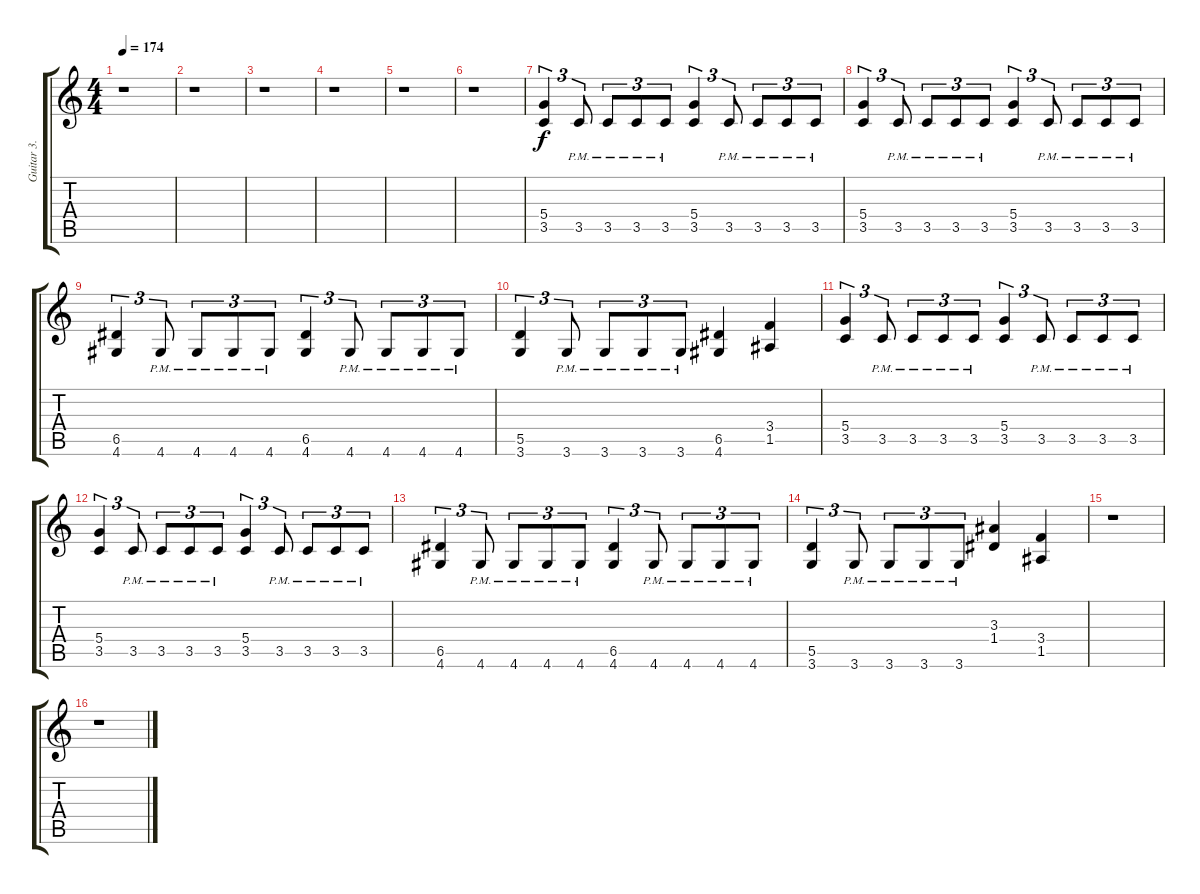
\track ("Guitar 3." "Guitar 3.") {instrument distortionguitar}
\staff {score tabs}
\tuning (E4 B3 G3 D3 A2 E2) {hide}
\ts (4 4)
\tempo 174
\clef g2
\ks c
r.1{dy f} |
r.1 |
r.1 |
r.1 |
r.1 |
r.1 |
(5.4 3.5).4{tu (3 2)} 3.5{pm}.8{tu (3 2)} 3.5{pm}.8{tu (3 2)} 3.5{pm}.8{tu (3 2)} 3.5{pm}.8{tu (3 2)} (5.4 3.5).4{tu (3 2)} 3.5{pm}.8{tu (3 2)} 3.5{pm}.8{tu (3 2)} 3.5{pm}.8{tu (3 2)} 3.5{pm}.8{tu (3 2)} |
(5.4 3.5).4{tu (3 2)} 3.5{pm}.8{tu (3 2)} 3.5{pm}.8{tu (3 2)} 3.5{pm}.8{tu (3 2)} 3.5{pm}.8{tu (3 2)} (5.4 3.5).4{tu (3 2)} 3.5{pm}.8{tu (3 2)} 3.5{pm}.8{tu (3 2)} 3.5{pm}.8{tu (3 2)} 3.5{pm}.8{tu (3 2)} |
(6.5 4.6).4{tu (3 2)} 4.6{pm}.8{tu (3 2)} 4.6{pm}.8{tu (3 2)} 4.6{pm}.8{tu (3 2)} 4.6{pm}.8{tu (3 2)} (6.5 4.6).4{tu (3 2)} 4.6{pm}.8{tu (3 2)} 4.6{pm}.8{tu (3 2)} 4.6{pm}.8{tu (3 2)} 4.6{pm}.8{tu (3 2)} |
(5.5 3.6).4{tu (3 2)} 3.6{pm}.8{tu (3 2)} 3.6{pm}.8{tu (3 2)} 3.6{pm}.8{tu (3 2)} 3.6{pm}.8{tu (3 2)} (6.5 4.6).4 (3.4 1.5).4 |
(5.4 3.5).4{tu (3 2)} 3.5{pm}.8{tu (3 2)} 3.5{pm}.8{tu (3 2)} 3.5{pm}.8{tu (3 2)} 3.5{pm}.8{tu (3 2)} (5.4 3.5).4{tu (3 2)} 3.5{pm}.8{tu (3 2)} 3.5{pm}.8{tu (3 2)} 3.5{pm}.8{tu (3 2)} 3.5{pm}.8{tu (3 2)} |
(5.4 3.5).4{tu (3 2)} 3.5{pm}.8{tu (3 2)} 3.5{pm}.8{tu (3 2)} 3.5{pm}.8{tu (3 2)} 3.5{pm}.8{tu (3 2)} (5.4 3.5).4{tu (3 2)} 3.5{pm}.8{tu (3 2)} 3.5{pm}.8{tu (3 2)} 3.5{pm}.8{tu (3 2)} 3.5{pm}.8{tu (3 2)} |
(6.5 4.6).4{tu (3 2)} 4.6{pm}.8{tu (3 2)} 4.6{pm}.8{tu (3 2)} 4.6{pm}.8{tu (3 2)} 4.6{pm}.8{tu (3 2)} (6.5 4.6).4{tu (3 2)} 4.6{pm}.8{tu (3 2)} 4.6{pm}.8{tu (3 2)} 4.6{pm}.8{tu (3 2)} 4.6{pm}.8{tu (3 2)} |
(5.5 3.6).4{tu (3 2)} 3.6{pm}.8{tu (3 2)} 3.6{pm}.8{tu (3 2)} 3.6{pm}.8{tu (3 2)} 3.6{pm}.8{tu (3 2)} (3.3 1.4).4 (3.4 1.5).4 |
r.1 |
r.1
